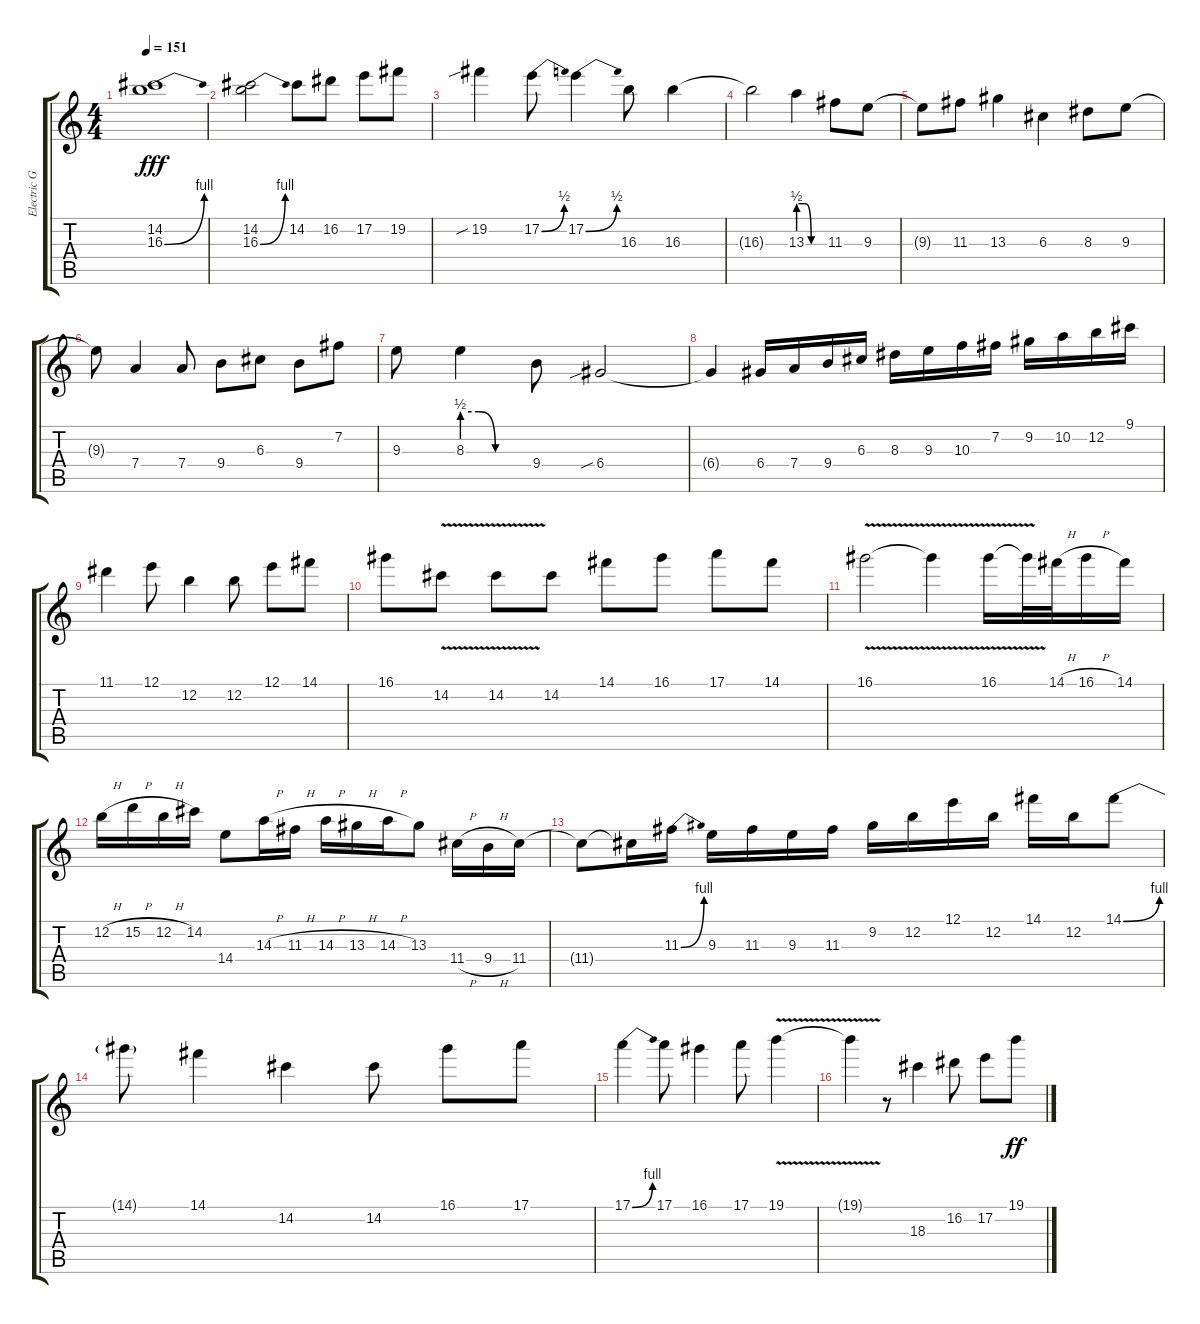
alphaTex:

\track ("Electric Guitar" "Electric G") {instrument distortionguitar}
\staff {score tabs}
\tuning (E4 B3 G3 D3 A2 E2) {hide}
\ts (4 4)
\tempo 151
\clef g2
\ks c
(14.2 16.3{be (bend 0 0 60 4)}).1{dy fff} |
(14.2 16.3{be (bend 0 0 60 4)}).2 14.2.8 16.2.8 17.2.8 19.2.8 |
19.2{sib}.4 17.2{be (bend 0 0 60 2)}.8 17.2{be (bend 0 0 60 2)}.4 16.3.8 16.3.4 |
16.3{t}.2 13.3{be (custom 0 2 15 2 30 0 60 0)}.4 11.3.8 9.3.8 |
9.3{t}.8 11.3.8 13.3.4 6.3.4 8.3.8 9.3.8 |
9.3{t}.8 7.4.4 7.4.8 9.4.8 6.3.8 9.4.8 7.2.8 |
9.3.8 8.3{be (custom 0 2 15 2 30 0 60 0)}.4 9.4.8 6.4{sib}.2 |
6.4{t}.4 6.4.16 7.4.16 9.4.16 6.3.16 8.3.16 9.3.16 10.3.16 7.2.16 9.2.16 10.2.16 12.2.16 9.1.16 |
11.1.4 12.1.8 12.2.4 12.2.8 12.1.8 14.1.8 |
16.1.8 14.2{v}.8 14.2{v}.8 14.2.8 14.1.8 16.1.8 17.1.8 14.1.8 |
16.1{v}.2 16.1{v t}.4 16.1{v}.16 16.1{v t}.32 14.1{h}.32 16.1{h}.16 14.1.16 |
12.2{h}.16 15.2{h}.16 12.2{h}.16 14.2.16 14.4.8 14.3{h}.16 11.3{h}.16 14.3{h}.16 13.3{h}.16 14.3{h}.16 13.3.8 11.4{h}.16 9.4{h}.16 11.4.16 |
11.4{t}.8 11.4{t}.16 11.3{be (bend 0 0 60 4)}.16 9.3.16 11.3.16 9.3.16 11.3.16 9.2.16 12.2.16 12.1.16 12.2.16 14.1.16 12.2.16 14.1{be (bend 0 0 60 4)}.8 |
14.1{t}.8 14.1.4 14.2.4 14.2.8 16.1.8 17.1.8 |
17.1{be (bend 0 0 60 4)}.4 17.1.8 16.1.4 17.1.8 19.1{v}.4 |
19.1{v t}.4 r.8 18.3.4 16.2.8 17.2.8 19.1.8{dy ff}
